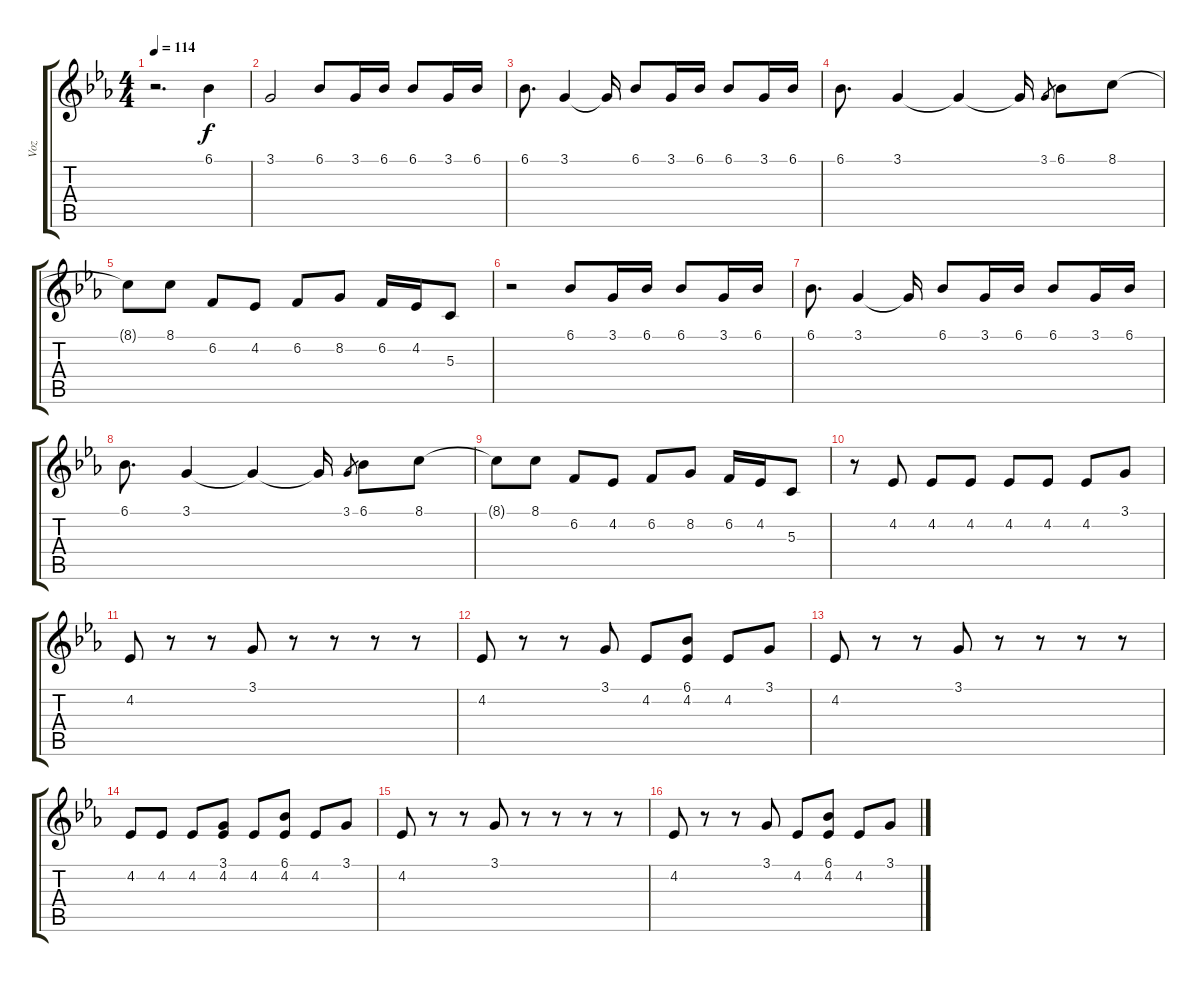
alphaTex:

\track ("Voz" "Voz") {instrument acousticgrandpiano}
\staff {score tabs}
\tuning (E4 B3 G3 D3 A2 E2) {hide}
\ts (4 4)
\tempo 114
\clef g2
\ks eb
r.2{d dy f} 6.1.4 |
3.1.2 6.1.8 3.1.16 6.1.16 6.1.8 3.1.16 6.1.16 |
6.1.8{d} 3.1.4 3.1{t}.16 6.1.8 3.1.16 6.1.16 6.1.8 3.1.16 6.1.16 |
6.1.8{d} 3.1.4 3.1{t}.4 3.1{t}.16 3.1.8{gr} 6.1.8 8.1.8 |
8.1{t}.8 8.1.8 6.2.8 4.2.8 6.2.8 8.2.8 6.2.16 4.2.16 5.3.8 |
r.2 6.1.8 3.1.16 6.1.16 6.1.8 3.1.16 6.1.16 |
6.1.8{d} 3.1.4 3.1{t}.16 6.1.8 3.1.16 6.1.16 6.1.8 3.1.16 6.1.16 |
6.1.8{d} 3.1.4 3.1{t}.4 3.1{t}.16 3.1.8{gr} 6.1.8 8.1.8 |
8.1{t}.8 8.1.8 6.2.8 4.2.8 6.2.8 8.2.8 6.2.16 4.2.16 5.3.8 |
r.8 4.2.8 4.2.8 4.2.8 4.2.8 4.2.8 4.2.8 3.1.8 |
4.2.8 r.8 r.8 3.1.8 r.8 r.8 r.8 r.8 |
4.2.8 r.8 r.8 3.1.8 4.2.8 (6.1 4.2).8 4.2.8 3.1.8 |
4.2.8 r.8 r.8 3.1.8 r.8 r.8 r.8 r.8 |
4.2.8 4.2.8 4.2.8 (3.1 4.2).8 4.2.8 (6.1 4.2).8 4.2.8 3.1.8 |
4.2.8 r.8 r.8 3.1.8 r.8 r.8 r.8 r.8 |
4.2.8 r.8 r.8 3.1.8 4.2.8 (6.1 4.2).8 4.2.8 3.1.8
